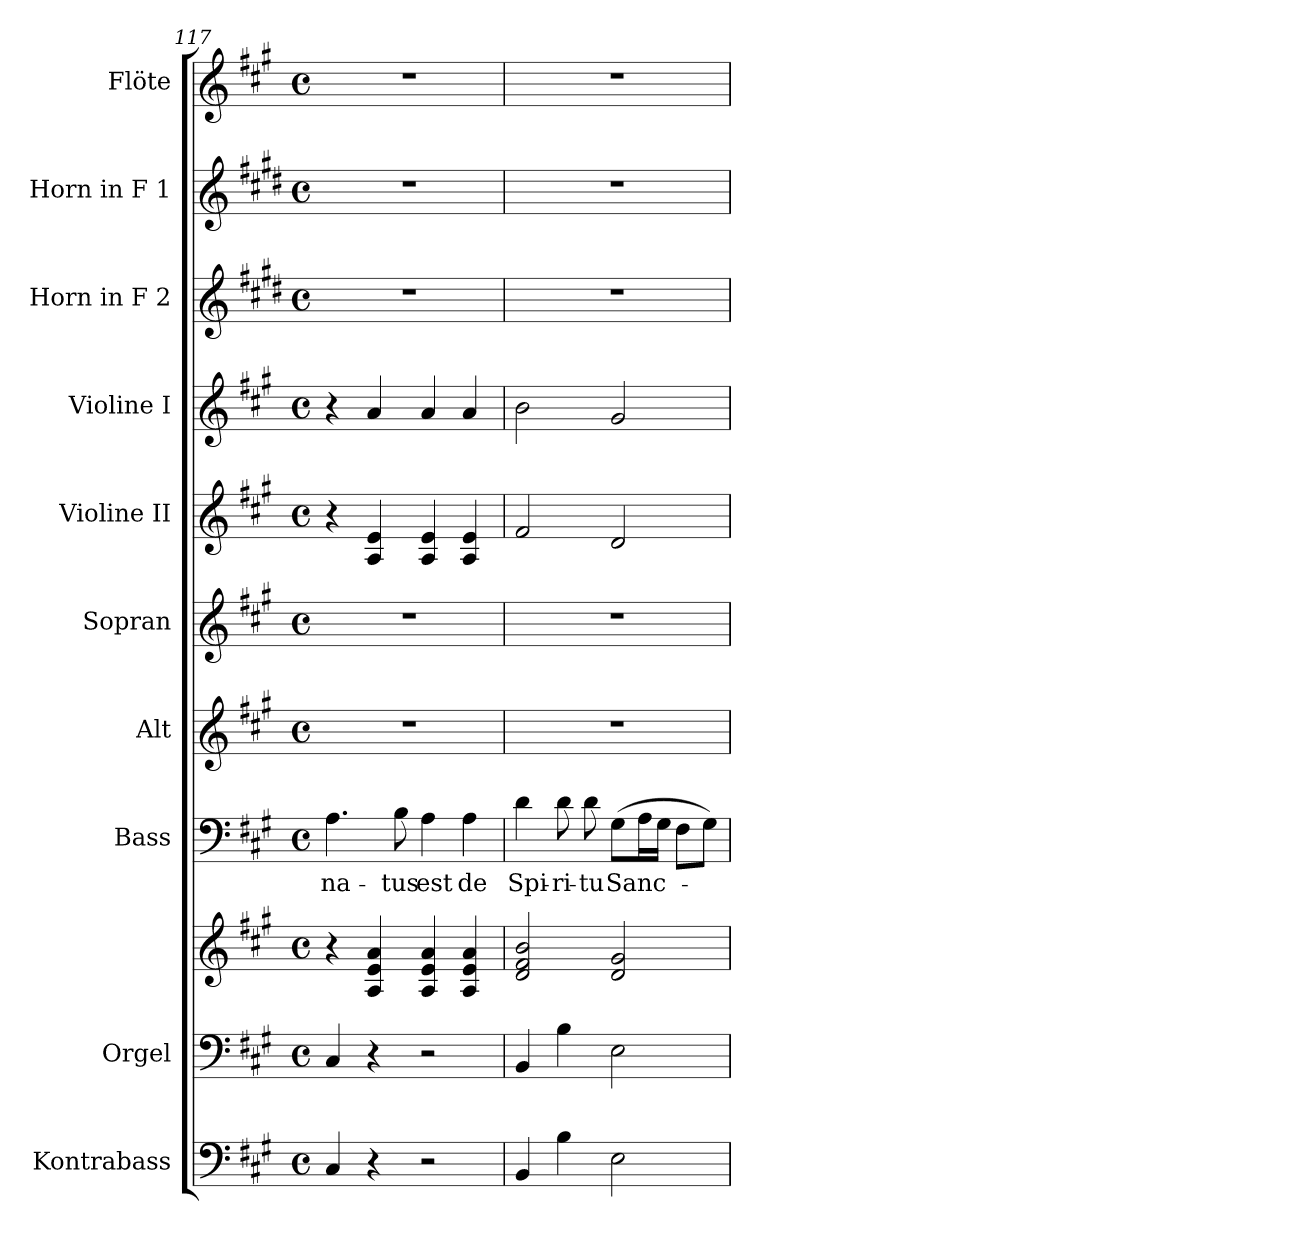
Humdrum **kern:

**kern	**kern	**kern	**kern	**text	**kern	**kern	**kern	**kern	**kern	**kern	**kern
*part10	*part9	*part9	*part8	*part8	*part7	*part6	*part5	*part4	*part3	*part2	*part1
*staff11	*staff10	*staff9	*staff8	*staff8	*staff7	*staff6	*staff5	*staff4	*staff3	*staff2	*staff1
*I"Kontrabass	*I"Orgel	*	*I"Bass	*	*I"Alt	*I"Sopran	*I"Violine II	*I"Violine I	*I"Horn in F 2	*I"Horn in F 1	*I"Flöte
*I'Kb.	*I'Org.	*	*I'B.	*	*I'A.	*I'S.	*I'Vl. II	*I'Vl. I	*	*	*I'Fl.
*clefF4	*clefF4	*clefG2	*clefF4	*	*clefG2	*clefG2	*clefG2	*clefG2	*clefG2	*clefG2	*clefG2
*ITrd7c12	*	*	*	*	*	*	*	*	*ITrd4c7	*ITrd4c7	*
*k[f#c#g#]	*k[f#c#g#]	*k[f#c#g#]	*k[f#c#g#]	*	*k[f#c#g#]	*k[f#c#g#]	*k[f#c#g#]	*k[f#c#g#]	*k[f#c#g#]	*k[f#c#g#]	*k[f#c#g#]
*A:	*A:	*A:	*A:	*	*A:	*A:	*A:	*A:	*A:	*A:	*A:
*M4/4	*M4/4	*M4/4	*M4/4	*	*M4/4	*M4/4	*M4/4	*M4/4	*M4/4	*M4/4	*M4/4
*met(c)	*met(c)	*met(c)	*met(c)	*	*met(c)	*met(c)	*met(c)	*met(c)	*met(c)	*met(c)	*met(c)
=117	=117	=117	=117	=117	=117	=117	=117	=117	=117	=117	=117
!	!	!	!	!LO:LY:b	!	!	!	!	!	!	!
4CC#/	4C#/	4r	4.A\	-na-	1r	1r	4r	4r	1r	1r	1r
4r	4r	4A/ 4e/ 4a/	.	.	.	.	4A/ 4e/	4a/	.	.	.
!	!	!	!	!LO:LY:b	!	!	!	!	!	!	!
.	.	.	8B\	-tus	.	.	.	.	.	.	.
!	!	!	!	!LO:LY:b	!	!	!	!	!	!	!
2r	2r	4A/ 4e/ 4a/	4A\	est	.	.	4A/ 4e/	4a/	.	.	.
!	!	!	!	!LO:LY:b	!	!	!	!	!	!	!
.	.	4A/ 4e/ 4a/	4A\	de	.	.	4A/ 4e/	4a/	.	.	.
=118	=118	=118	=118	=118	=118	=118	=118	=118	=118	=118	=118
!	!	!	!	!LO:LY:b	!	!	!	!	!	!	!
4BBB/	4BB/	2d/ 2f#/ 2b/	4d\	Spi-	1r	1r	2f#/	2b\	1r	1r	1r
!	!	!	!	!LO:LY:b	!	!	!	!	!	!	!
4BB\	4B\	.	8d\	-ri-	.	.	.	.	.	.	.
!	!	!	!	!LO:LY:b	!	!	!	!	!	!	!
.	.	.	8d\	-tu	.	.	.	.	.	.	.
!	!	!	!	!LO:LY:b	!	!	!	!	!	!	!
2EE\	2E\	2d/ 2g#/	(>8G#\L	Sanc-	.	.	2d/	2g#/	.	.	.
.	.	.	16A\L	.	.	.	.	.	.	.	.
.	.	.	16G#\JJ	.	.	.	.	.	.	.	.
.	.	.	8F#\L	.	.	.	.	.	.	.	.
.	.	.	8G#\J)	.	.	.	.	.	.	.	.
=	=	=	=	=	=	=	=	=	=	=	=
*-	*-	*-	*-	*-	*-	*-	*-	*-	*-	*-	*-
